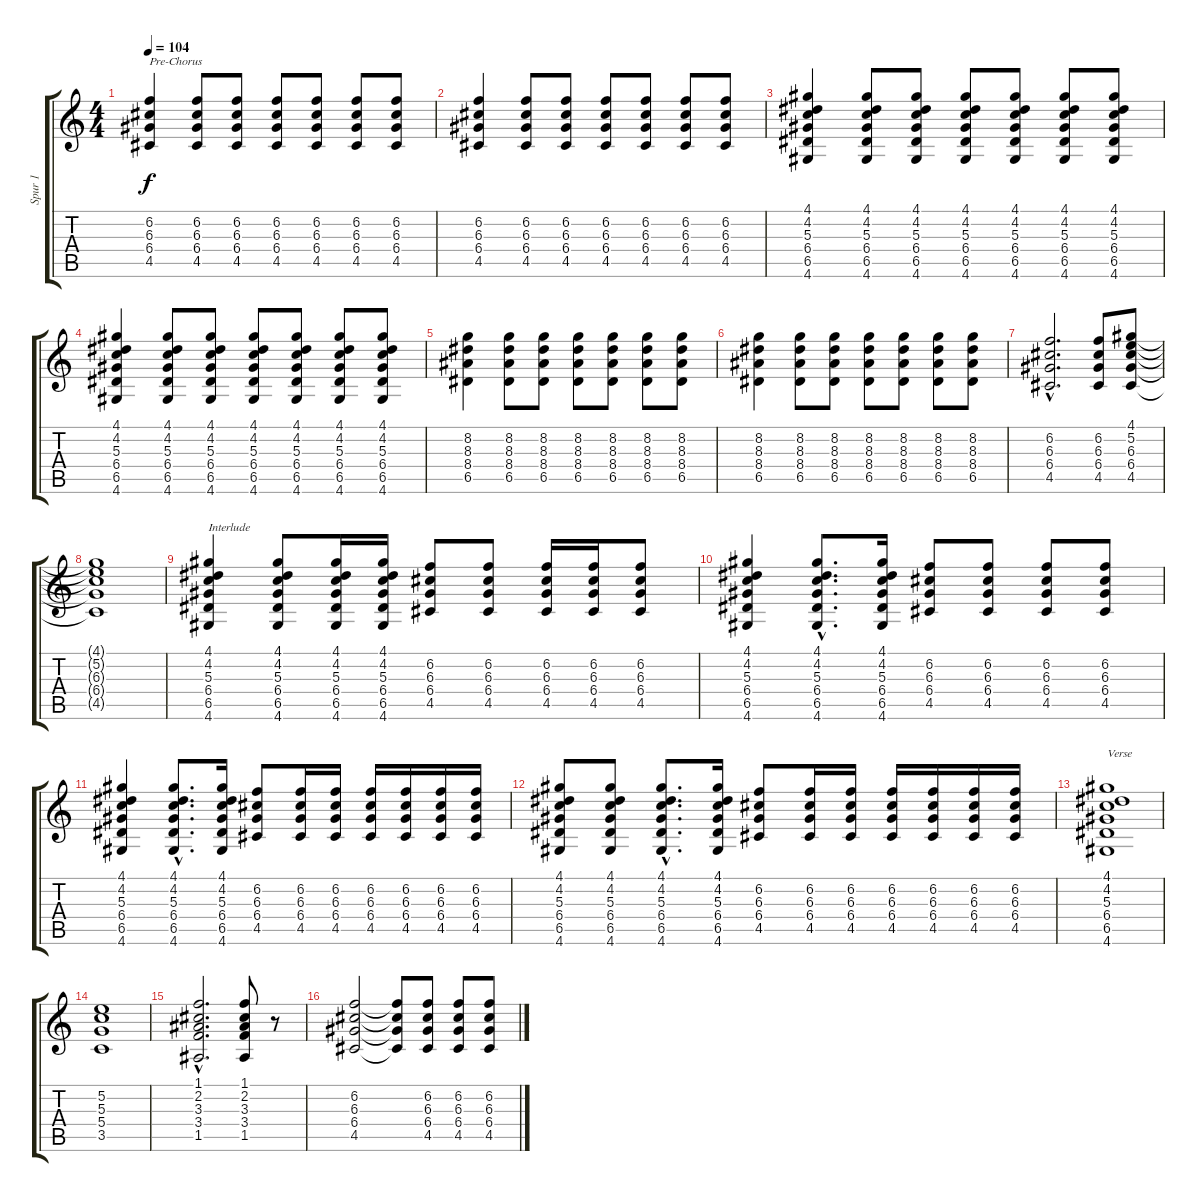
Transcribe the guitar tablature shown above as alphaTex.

\track ("Spur 1" "Spur 1") {instrument acousticguitarsteel}
\staff {score tabs}
\tuning (E4 B3 G3 D3 A2 E2) {hide}
\ts (4 4)
\tempo 104
\clef g2
\ks c
(6.2 6.3 6.4 4.5).4{txt "Pre-Chorus" dy f} (6.2 6.3 6.4 4.5).8 (6.2 6.3 6.4 4.5).8 (6.2 6.3 6.4 4.5).8 (6.2 6.3 6.4 4.5).8 (6.2 6.3 6.4 4.5).8 (6.2 6.3 6.4 4.5).8 |
(6.2 6.3 6.4 4.5).4 (6.2 6.3 6.4 4.5).8 (6.2 6.3 6.4 4.5).8 (6.2 6.3 6.4 4.5).8 (6.2 6.3 6.4 4.5).8 (6.2 6.3 6.4 4.5).8 (6.2 6.3 6.4 4.5).8 |
(4.1 4.2 5.3 6.4 6.5 4.6).4 (4.1 4.2 5.3 6.4 6.5 4.6).8 (4.1 4.2 5.3 6.4 6.5 4.6).8 (4.1 4.2 5.3 6.4 6.5 4.6).8 (4.1 4.2 5.3 6.4 6.5 4.6).8 (4.1 4.2 5.3 6.4 6.5 4.6).8 (4.1 4.2 5.3 6.4 6.5 4.6).8 |
(4.1 4.2 5.3 6.4 6.5 4.6).4 (4.1 4.2 5.3 6.4 6.5 4.6).8 (4.1 4.2 5.3 6.4 6.5 4.6).8 (4.1 4.2 5.3 6.4 6.5 4.6).8 (4.1 4.2 5.3 6.4 6.5 4.6).8 (4.1 4.2 5.3 6.4 6.5 4.6).8 (4.1 4.2 5.3 6.4 6.5 4.6).8 |
(8.2 8.3 8.4 6.5).4 (8.2 8.3 8.4 6.5).8 (8.2 8.3 8.4 6.5).8 (8.2 8.3 8.4 6.5).8 (8.2 8.3 8.4 6.5).8 (8.2 8.3 8.4 6.5).8 (8.2 8.3 8.4 6.5).8 |
(8.2 8.3 8.4 6.5).4 (8.2 8.3 8.4 6.5).8 (8.2 8.3 8.4 6.5).8 (8.2 8.3 8.4 6.5).8 (8.2 8.3 8.4 6.5).8 (8.2 8.3 8.4 6.5).8 (8.2 8.3 8.4 6.5).8 |
(6.2{hac} 6.3{hac} 6.4{hac} 4.5{hac}).2{d} (6.2 6.3 6.4 4.5).8 (4.1 5.2 6.3 6.4 4.5).8 |
(4.1{t} 5.2{t} 6.3{t} 6.4{t} 4.5{t}).1 |
(4.1 4.2 5.3 6.4 6.5 4.6).4{txt "Interlude"} (4.1 4.2 5.3 6.4 6.5 4.6).8 (4.1 4.2 5.3 6.4 6.5 4.6).16 (4.1 4.2 5.3 6.4 6.5 4.6).16 (6.2 6.3 6.4 4.5).8 (6.2 6.3 6.4 4.5).8 (6.2 6.3 6.4 4.5).16 (6.2 6.3 6.4 4.5).16 (6.2 6.3 6.4 4.5).8 |
(4.1 4.2 5.3 6.4 6.5 4.6).4 (4.1{hac} 4.2{hac} 5.3{hac} 6.4{hac} 6.5{hac} 4.6{hac}).8{d} (4.1 4.2 5.3 6.4 6.5 4.6).16 (6.2 6.3 6.4 4.5).8 (6.2 6.3 6.4 4.5).8 (6.2 6.3 6.4 4.5).8 (6.2 6.3 6.4 4.5).8 |
(4.1 4.2 5.3 6.4 6.5 4.6).4 (4.1{hac} 4.2{hac} 5.3{hac} 6.4{hac} 6.5{hac} 4.6{hac}).8{d} (4.1 4.2 5.3 6.4 6.5 4.6).16 (6.2 6.3 6.4 4.5).8 (6.2 6.3 6.4 4.5).16 (6.2 6.3 6.4 4.5).16 (6.2 6.3 6.4 4.5).16 (6.2 6.3 6.4 4.5).16 (6.2 6.3 6.4 4.5).16 (6.2 6.3 6.4 4.5).16 |
(4.1 4.2 5.3 6.4 6.5 4.6).8 (4.1 4.2 5.3 6.4 6.5 4.6).8 (4.1{hac} 4.2{hac} 5.3{hac} 6.4{hac} 6.5{hac} 4.6{hac}).8{d} (4.1 4.2 5.3 6.4 6.5 4.6).16 (6.2 6.3 6.4 4.5).8 (6.2 6.3 6.4 4.5).16 (6.2 6.3 6.4 4.5).16 (6.2 6.3 6.4 4.5).16 (6.2 6.3 6.4 4.5).16 (6.2 6.3 6.4 4.5).16 (6.2 6.3 6.4 4.5).16 |
(4.1 4.2 5.3 6.4 6.5 4.6).1{txt "Verse"} |
(5.2 5.3 5.4 3.5).1 |
(1.1{hac} 2.2{hac} 3.3{hac} 3.4{hac} 1.5{hac}).2{d} (1.1 2.2 3.3 3.4 1.5).8 r.8 |
(6.2 6.3 6.4 4.5).2 (6.2{t} 6.3{t} 6.4{t} 4.5{t}).8 (6.2 6.3 6.4 4.5).8 (6.2 6.3 6.4 4.5).8 (6.2 6.3 6.4 4.5).8
